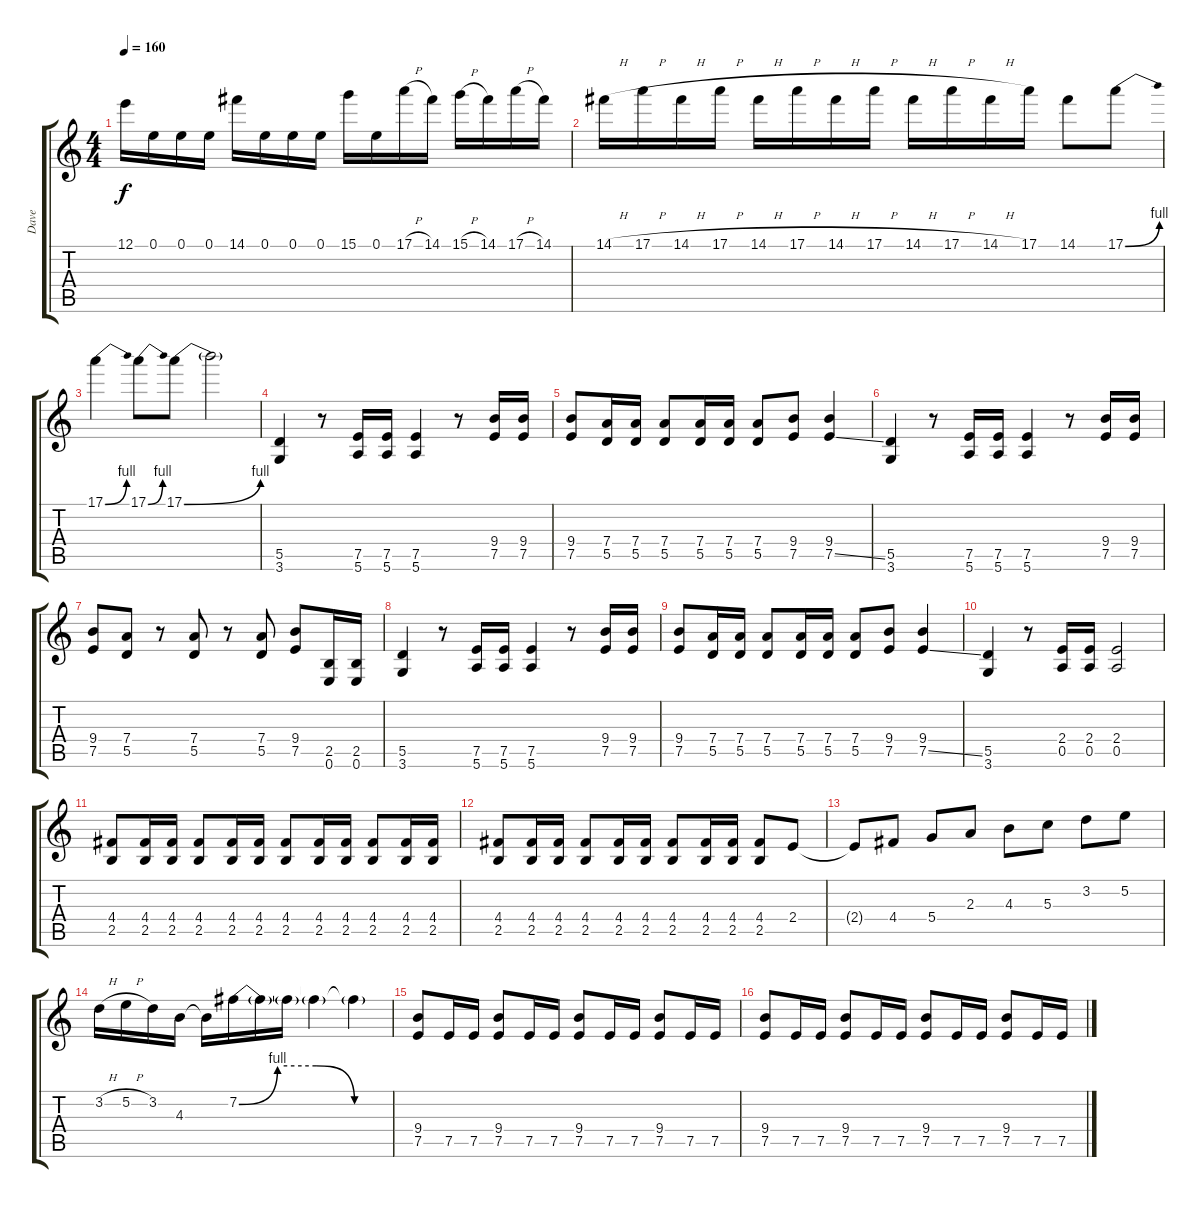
\track ("Dave" "Dave") {instrument distortionguitar}
\staff {score tabs}
\tuning (E4 B3 G3 D3 A2 E2) {hide}
\ts (4 4)
\tempo 160
\clef g2
\ks c
12.1.16{dy f} 0.1.16 0.1.16 0.1.16 14.1.16 0.1.16 0.1.16 0.1.16 15.1.16 0.1.16 17.1{h}.16 14.1.16 15.1{h}.16 14.1.16 17.1{h}.16 14.1.16 |
14.1{h}.16 17.1{h}.16 14.1{h}.16 17.1{h}.16 14.1{h}.16 17.1{h}.16 14.1{h}.16 17.1{h}.16 14.1{h}.16 17.1{h}.16 14.1{h}.16 17.1.16 14.1.8 17.1{be (bend 0 0 60 4)}.8 |
17.1{be (bend 0 0 60 4)}.4 17.1{be (bend 0 0 60 4)}.8 17.1{be (bend 0 0 60 4)}.8 17.1{t}.2 |
(5.5 3.6).4{volume 14 balance 12} r.8 (7.5 5.6).16 (7.5 5.6).16 (7.5 5.6).4 r.8 (9.4 7.5).16 (9.4 7.5).16 |
(9.4 7.5).8 (7.4 5.5).16 (7.4 5.5).16 (7.4 5.5).8 (7.4 5.5).16 (7.4 5.5).16 (7.4 5.5).8 (9.4 7.5).8 (9.4 7.5{ss}).4 |
(5.5 3.6).4 r.8 (7.5 5.6).16 (7.5 5.6).16 (7.5 5.6).4 r.8 (9.4 7.5).16 (9.4 7.5).16 |
(9.4 7.5).8 (7.4 5.5).8 r.8 (7.4 5.5).8 r.8 (7.4 5.5).8 (9.4 7.5).8 (2.5 0.6).16 (2.5 0.6).16 |
(5.5 3.6).4 r.8 (7.5 5.6).16 (7.5 5.6).16 (7.5 5.6).4 r.8 (9.4 7.5).16 (9.4 7.5).16 |
(9.4 7.5).8 (7.4 5.5).16 (7.4 5.5).16 (7.4 5.5).8 (7.4 5.5).16 (7.4 5.5).16 (7.4 5.5).8 (9.4 7.5).8 (9.4 7.5{ss}).4 |
(5.5 3.6).4 r.8 (2.4 0.5).16 (2.4 0.5).16 (2.4 0.5).2 |
(4.4 2.5).8 (4.4 2.5).16 (4.4 2.5).16 (4.4 2.5).8 (4.4 2.5).16 (4.4 2.5).16 (4.4 2.5).8 (4.4 2.5).16 (4.4 2.5).16 (4.4 2.5).8 (4.4 2.5).16 (4.4 2.5).16 |
(4.4 2.5).8 (4.4 2.5).16 (4.4 2.5).16 (4.4 2.5).8 (4.4 2.5).16 (4.4 2.5).16 (4.4 2.5).8 (4.4 2.5).16 (4.4 2.5).16 (4.4 2.5).8 2.4.8 |
2.4{t}.8 4.4.8 5.4.8 2.3.8 4.3.8 5.3.8 3.2.8 5.2.8 |
3.2{h}.16 5.2{h}.16 3.2.16 4.3.16 4.3{t}.16 7.2{be (custom 0 0 15 4 30 4 45 0 60 0)}.16 7.2{t}.16 7.2{t}.16 7.2{t}.4 7.2{t}.4 |
(9.4 7.5).8 7.5.16 7.5.16 (9.4 7.5).8 7.5.16 7.5.16 (9.4 7.5).8 7.5.16 7.5.16 (9.4 7.5).8 7.5.16 7.5.16 |
(9.4 7.5).8 7.5.16 7.5.16 (9.4 7.5).8 7.5.16 7.5.16 (9.4 7.5).8 7.5.16 7.5.16 (9.4 7.5).8 7.5.16 7.5.16
